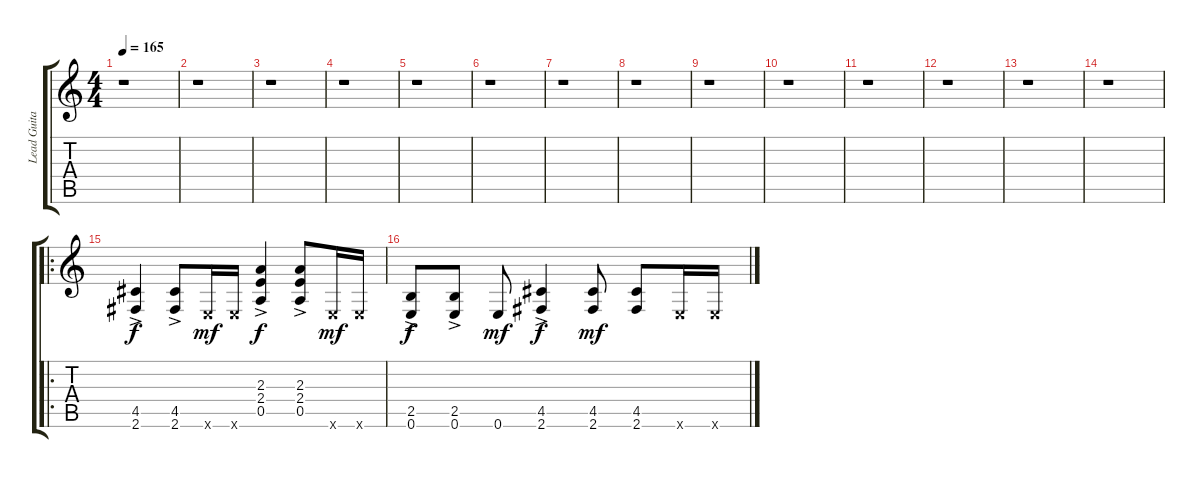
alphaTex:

\track ("Lead Guitar" "Lead Guita") {instrument overdrivenguitar}
\staff {score tabs}
\tuning (E4 B3 G3 D3 A2 E2) {hide}
\ts (4 4)
\tempo 165
\clef g2
\ks c
r.1{dy mf} |
r.1 |
r.1 |
r.1 |
r.1 |
r.1 |
r.1 |
r.1 |
r.1 |
r.1 |
r.1 |
r.1 |
r.1 |
r.1 |
\ro
(4.5{ac} 2.6{ac}).4{dy f} (4.5{ac} 2.6{ac}).8 0.6{x}.16{dy mf} 0.6{x}.16 (2.3{ac} 2.4{ac} 0.5{ac}).4{dy f} (2.3{ac} 2.4{ac} 0.5{ac}).8 0.6{x}.16{dy mf} 0.6{x}.16 |
(2.5{ac} 0.6{ac}).8{dy f} (2.5{ac} 0.6{ac}).8 0.6.8{dy mf} (4.5{ac} 2.6{ac}).4{dy f} (4.5 2.6).8{dy mf} (4.5 2.6).8 0.6{x}.16 0.6{x}.16
